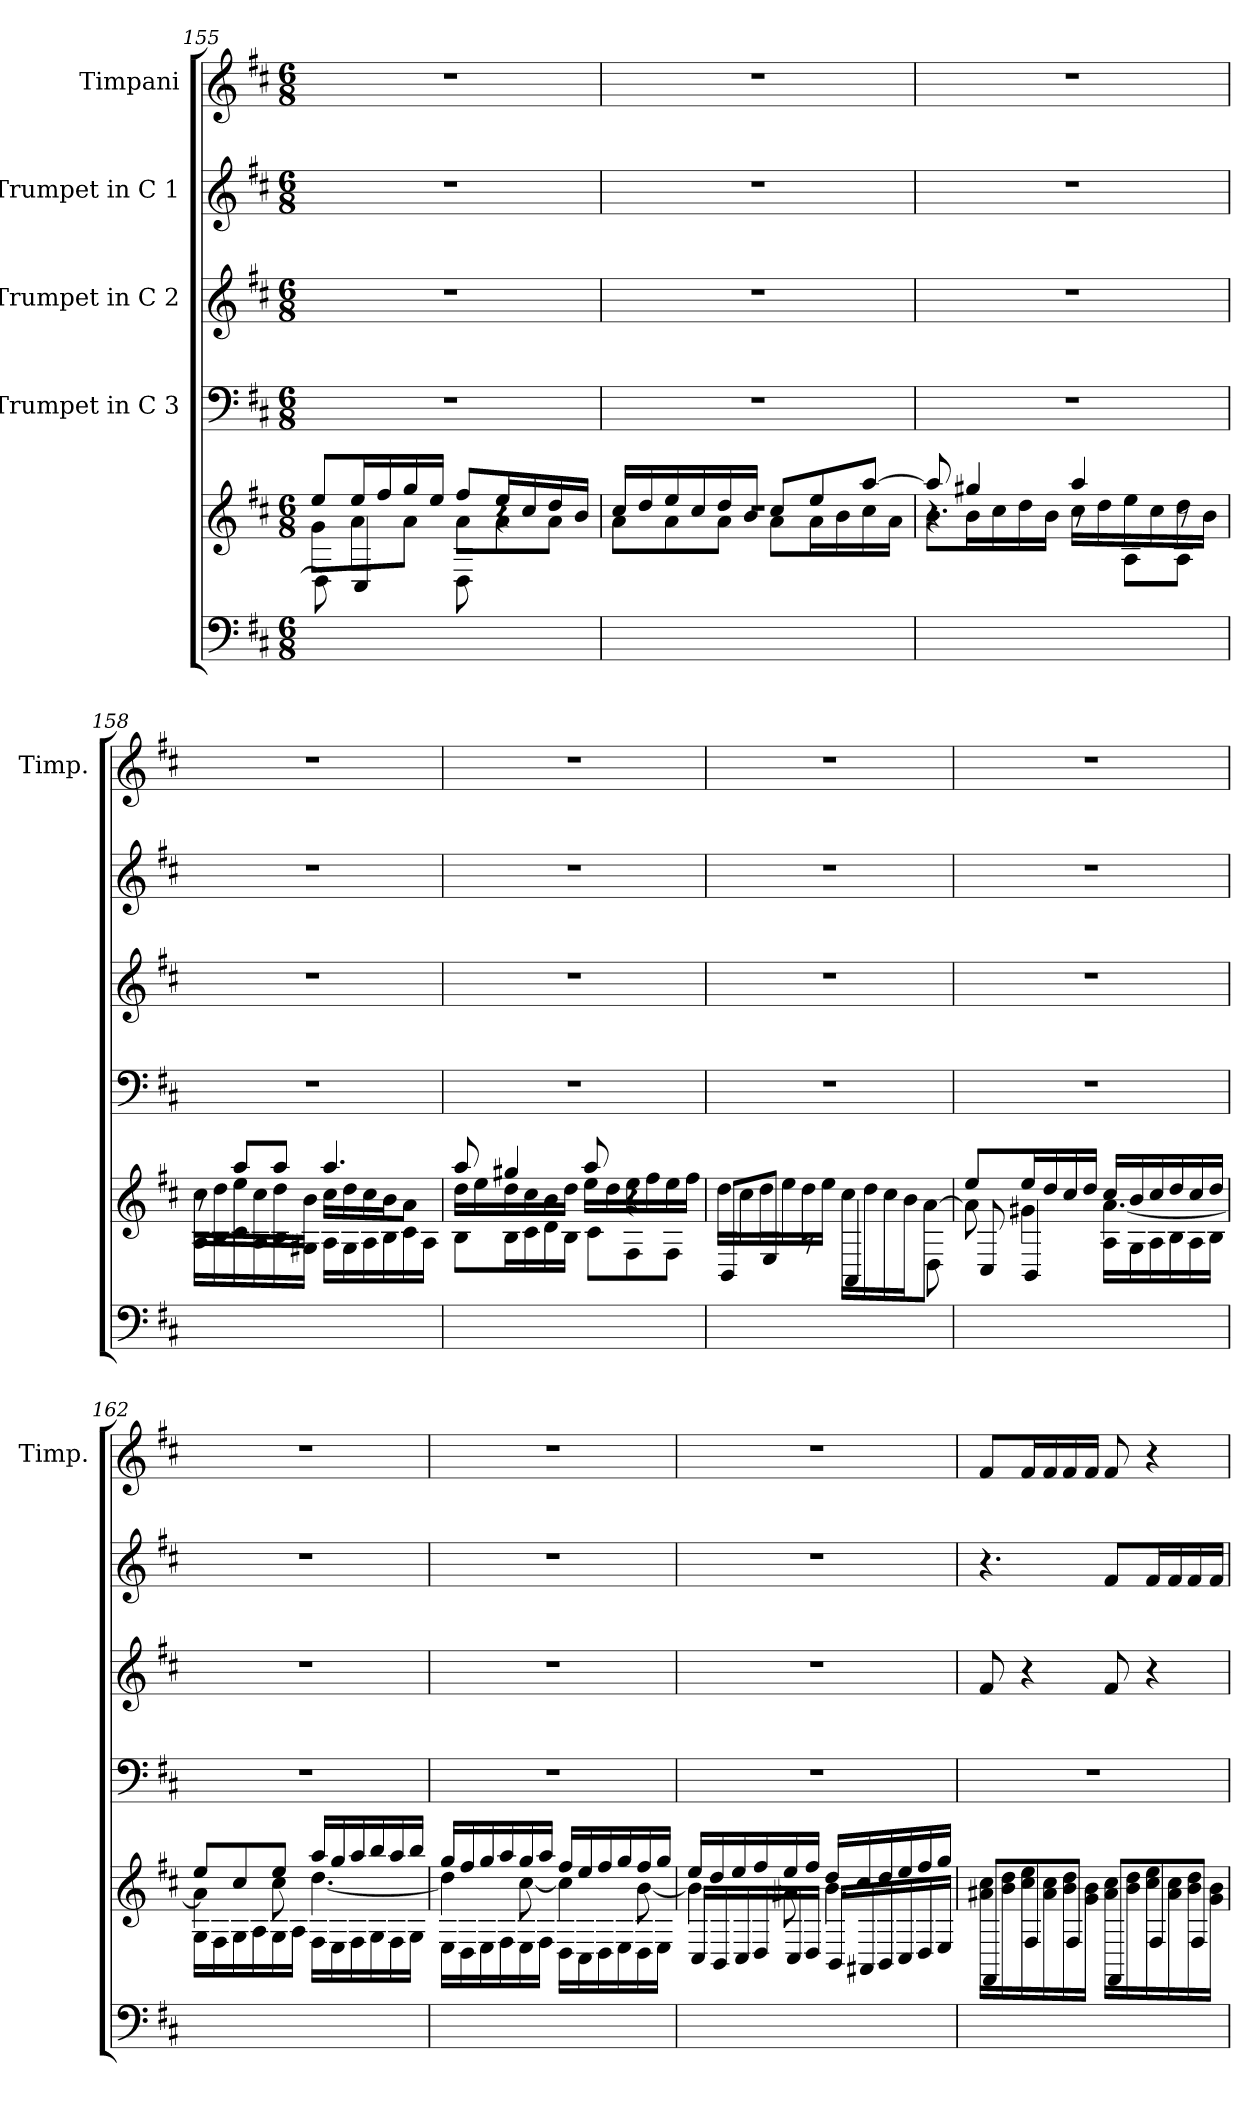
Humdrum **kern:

**kern	**kern	**kern	**kern	**kern	**kern
*part5	*part5	*part4	*part3	*part2	*part1
*staff6	*staff5	*staff4	*staff3	*staff2	*staff1
*	*	*I"Trumpet in C 3	*I"Trumpet in C 2	*I"Trumpet in C 1	*I"Timpani
*	*	*	*	*	*I'Timp.
!!LO:PB:g=z
*clefF4	*clefG2	*clefF4	*clefG2	*clefG2	*clefG2
*k[f#c#]	*k[f#c#]	*k[f#c#]	*k[f#c#]	*k[f#c#]	*k[f#c#]
*	*D:	*D:	*D:	*D:	*D:
*M6/8	*M6/8	*M6/8	*M6/8	*M6/8	*M6/8
=155	=155	=155	=155	=155	=155
*	*^	*	*	*	*
*	*	*^	*	*	*	*
2.ryy	8ee/L	8g\L	8D\]	2.r	2.r	2.r	2.r
.	16ee/L	8a\	4C#/	.	.	.	.
.	16ff#/	.	.	.	.	.	.
.	16gg/	8a\J	.	.	.	.	.
.	16ee/JJ	.	.	.	.	.	.
.	8ff#/L	8a\L	8D\	.	.	.	.
.	16ee/L	8a\	4r	.	.	.	.
.	16cc#/	.	.	.	.	.	.
.	16dd/	8a\J	.	.	.	.	.
.	16b/JJ	.	.	.	.	.	.
=156	=156	=156	=156	=156	=156	=156	=156
2.ryy	16cc#/LL	8a\L	2.r	2.r	2.r	2.r	2.r
.	16dd/	.	.	.	.	.	.
.	16ee/	8a\	.	.	.	.	.
.	16cc#/	.	.	.	.	.	.
.	16dd/	8a\J	.	.	.	.	.
.	16b/JJ	.	.	.	.	.	.
.	8cc#/L	8a\L	.	.	.	.	.
.	8ee/	16a\L	.	.	.	.	.
.	.	16b\	.	.	.	.	.
.	[8aa/J	16cc#\	.	.	.	.	.
.	.	16a\JJ	.	.	.	.	.
=157	=157	=157	=157	=157	=157	=157	=157
2.ryy	8aa/]	8b\L	4.r	2.r	2.r	2.r	2.r
.	4gg#/	16b\L	.	.	.	.	.
.	.	16cc#\	.	.	.	.	.
.	.	16dd\	.	.	.	.	.
.	.	16b\JJ	.	.	.	.	.
.	4aa/	16cc#\LL	8r	.	.	.	.
.	.	16dd\	.	.	.	.	.
.	.	16ee\	8A\L	.	.	.	.
.	.	16cc#\	.	.	.	.	.
.	8r	16dd\	8A\J	.	.	.	.
.	.	16b\JJ	.	.	.	.	.
=158	=158	=158	=158	=158	=158	=158	=158
2.ryy	8r	16cc#\LL	16A\LL	2.r	2.r	2.r	2.r
.	.	16dd\	16B\	.	.	.	.
.	8aa/L	16ee\	16c#\	.	.	.	.
.	.	16cc#\	16A\	.	.	.	.
.	8aa/J	16dd\	16B\	.	.	.	.
.	.	16b\JJ	16G#\JJ	.	.	.	.
.	4.aa/	16cc#\LL	16A\LL	.	.	.	.
.	.	16dd\	16G#\	.	.	.	.
.	.	16cc#\	16A\	.	.	.	.
.	.	16b\J	16B\	.	.	.	.
.	.	8a\J	16c#\	.	.	.	.
.	.	.	16A\JJ	.	.	.	.
=159	=159	=159	=159	=159	=159	=159	=159
2.ryy	8aa/	16dd\LL	8B\L	2.r	2.r	2.r	2.r
.	.	16ee\	.	.	.	.	.
.	4gg#/	16dd\	16B\L	.	.	.	.
.	.	16cc#\	16c#\	.	.	.	.
.	.	16b\	16d\	.	.	.	.
.	.	16dd\JJ	16B\JJ	.	.	.	.
.	8aa/	16ee\LL	8c#\L	.	.	.	.
.	.	16dd\	.	.	.	.	.
.	4r	16ee\	8F#\	.	.	.	.
.	.	16ff#\	.	.	.	.	.
.	.	16ee\	8F#\J	.	.	.	.
.	.	16ff#\JJ	.	.	.	.	.
*	*	*v	*v	*	*	*	*
!!LO:LB:g=z
=160	=160	=160	=160	=160	=160	=160
2.ryy	16dd\LL	8BB/L	2.r	2.r	2.r	2.r
.	16cc#\	.	.	.	.	.
.	16dd\	8E/J	.	.	.	.
.	16ee\	.	.	.	.	.
.	16dd\	8r	.	.	.	.
.	16ee\JJ	.	.	.	.	.
.	16cc#\LL	4AA/	.	.	.	.
.	16dd\	.	.	.	.	.
.	16cc#\	.	.	.	.	.
.	16b\J	.	.	.	.	.
.	[8a\J	8D\	.	.	.	.
=161	=161	=161	=161	=161	=161	=161
*	*	*^	*	*	*	*
2.ryy	8ee/L	8a\]	8C#/	2.r	2.r	2.r	2.r
.	16ee/L	4g#\	4BB/	.	.	.	.
.	16dd/	.	.	.	.	.	.
.	16cc#/	.	.	.	.	.	.
.	16dd/JJ	.	.	.	.	.	.
.	16cc#/LL	[4.a\	16A\LL	.	.	.	.
.	16b/	.	16G\	.	.	.	.
.	16cc#/	.	16A\	.	.	.	.
.	16dd/	.	16B\	.	.	.	.
.	16cc#/	.	16A\	.	.	.	.
.	16dd/JJ	.	16B\JJ	.	.	.	.
=162	=162	=162	=162	=162	=162	=162	=162
2.ryy	8ee/L	4a\]	16G\LL	2.r	2.r	2.r	2.r
.	.	.	16F#\	.	.	.	.
.	8cc#/	.	16G\	.	.	.	.
.	.	.	16A\	.	.	.	.
.	8ee/J	8cc#\	16G\	.	.	.	.
.	.	.	16A\JJ	.	.	.	.
.	16aa/LL	[4.dd\	16F#\LL	.	.	.	.
.	16gg/	.	16E\	.	.	.	.
.	16aa/	.	16F#\	.	.	.	.
.	16bb/	.	16G\	.	.	.	.
.	16aa/	.	16F#\	.	.	.	.
.	16bb/JJ	.	16G\JJ	.	.	.	.
=163	=163	=163	=163	=163	=163	=163	=163
2.ryy	16gg/LL	4dd\]	16E\LL	2.r	2.r	2.r	2.r
.	16ff#/	.	16D\	.	.	.	.
.	16gg/	.	16E\	.	.	.	.
.	16aa/	.	16F#\	.	.	.	.
.	16gg/	[8cc#\	16E\	.	.	.	.
.	16aa/JJ	.	16F#\JJ	.	.	.	.
.	16ff#/LL	4cc#\]	16D\LL	.	.	.	.
.	16ee/	.	16C#\	.	.	.	.
.	16ff#/	.	16D\	.	.	.	.
.	16gg/	.	16E\	.	.	.	.
.	16ff#/	[8b\	16D\	.	.	.	.
.	16gg/JJ	.	16E\JJ	.	.	.	.
=164	=164	=164	=164	=164	=164	=164	=164
2.ryy	16ee/LL	4b\]	16C#/LL	2.r	2.r	2.r	2.r
.	16dd/	.	16BB/	.	.	.	.
.	16ee/	.	16C#/	.	.	.	.
.	16ff#/	.	16D/	.	.	.	.
.	16ee/	8a#\	16C#/	.	.	.	.
.	16ff#/JJ	.	16D/JJ	.	.	.	.
.	16dd/LL	4.b\	16BB/LL	.	.	.	.
.	16cc#/	.	16AA#/	.	.	.	.
.	16dd/	.	16BB/	.	.	.	.
.	16ee/	.	16C#/	.	.	.	.
.	16ff#/	.	16D/	.	.	.	.
.	16gg/JJ	.	16E/JJ	.	.	.	.
*	*	*v	*v	*	*	*	*
!!LO:PB:g=z
=165	=165	=165	=165	=165	=165	=165
2.ryy	16a#\ 16cc#\LL	8FF#/L	2.r	8f#/	4.r	8f#/L
.	16b\ 16dd\	.	.	.	.	.
.	16cc#\ 16ee\	8F#/	.	4r	.	16f#/L
.	16a#\ 16cc#\	.	.	.	.	16f#/
.	16b\ 16dd\	8F#/J	.	.	.	16f#/
.	16g\ 16b\JJ	.	.	.	.	16f#/JJ
.	16a#\ 16cc#\LL	8FF#/L	.	8f#/	8f#/L	8f#/
.	16b\ 16dd\	.	.	.	.	.
.	16cc#\ 16ee\	8F#/	.	4r	16f#/L	4r
.	16a#\ 16cc#\	.	.	.	16f#/	.
.	16b\ 16dd\	8F#/J	.	.	16f#/	.
.	16g\ 16b\JJ	.	.	.	16f#/JJ	.
*	*v	*v	*	*	*	*
=	=	=	=	=	=
*-	*-	*-	*-	*-	*-
